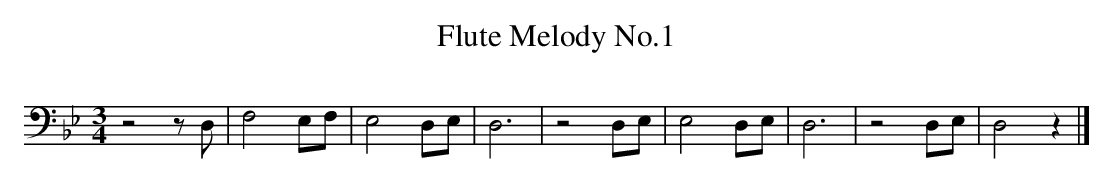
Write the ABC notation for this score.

X:1
T: Flute Melody No.1
L: 1/8
M: 3/4
K: Bb clef=bass
[K:clef=bass][M:3/4]z4z D, |
F,4E,F, |
E,4D,E, |
D,6 |
z4D,E, |
E,4D,E, |
D,6 |
z4D,E, |
D,4z2 |]
